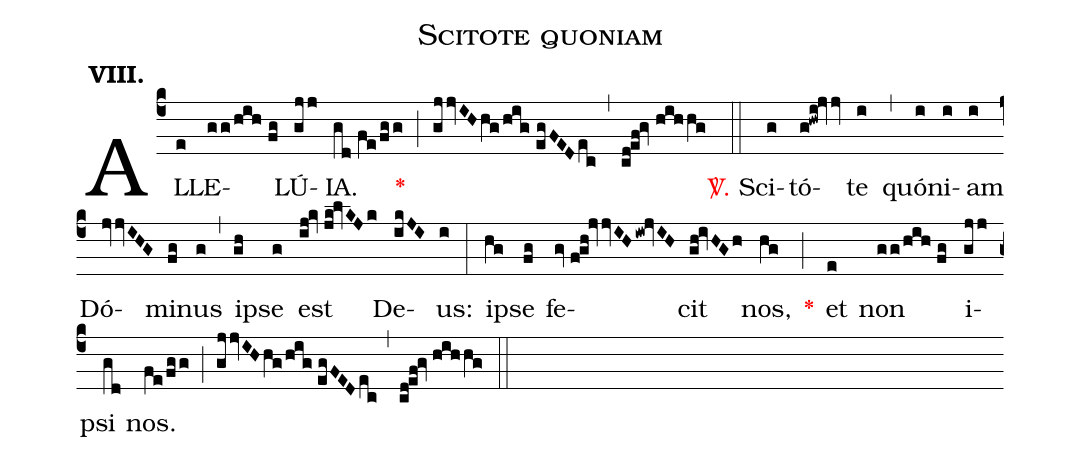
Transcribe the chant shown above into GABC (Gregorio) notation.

name:Scitote quoniam;
mode:VIII.;
office-part:Alleluia;
%%
(c4) AL(e)LE(gg/hih//fg)LÚ(gjj)IA.(gd//fe/fgg) <v>\red{*}</v>(;) (gjjvIHhg/hig//egFEDec) (,) (cd!ef!gv//hihhg) (::) <v>\red{\Vbar.}</v> Sci(g)tó(g!hwi!jvv)te(i) (,) quó(i)ni(i)am(i) Dó(jvvIHG)mi(fg)nus(g) (,) i(gh)pse(g) est(ij!kv//jk!lvKJk) De(ikJI)us:(i) (:) i(hg)pse(fg) fe(gv//f!gh!jvvIHiw!jvIH)cit(gh!ivHGh) nos,(hg) <v>\red{*}</v>(;) et(e) non(gg/hih//fg) i(gjj)psi(gd) nos.(fe/fgg) (;) (gjjvIHhg/hig//egFEDec) (,) (cd!ef!gv//hihhg) (::)
